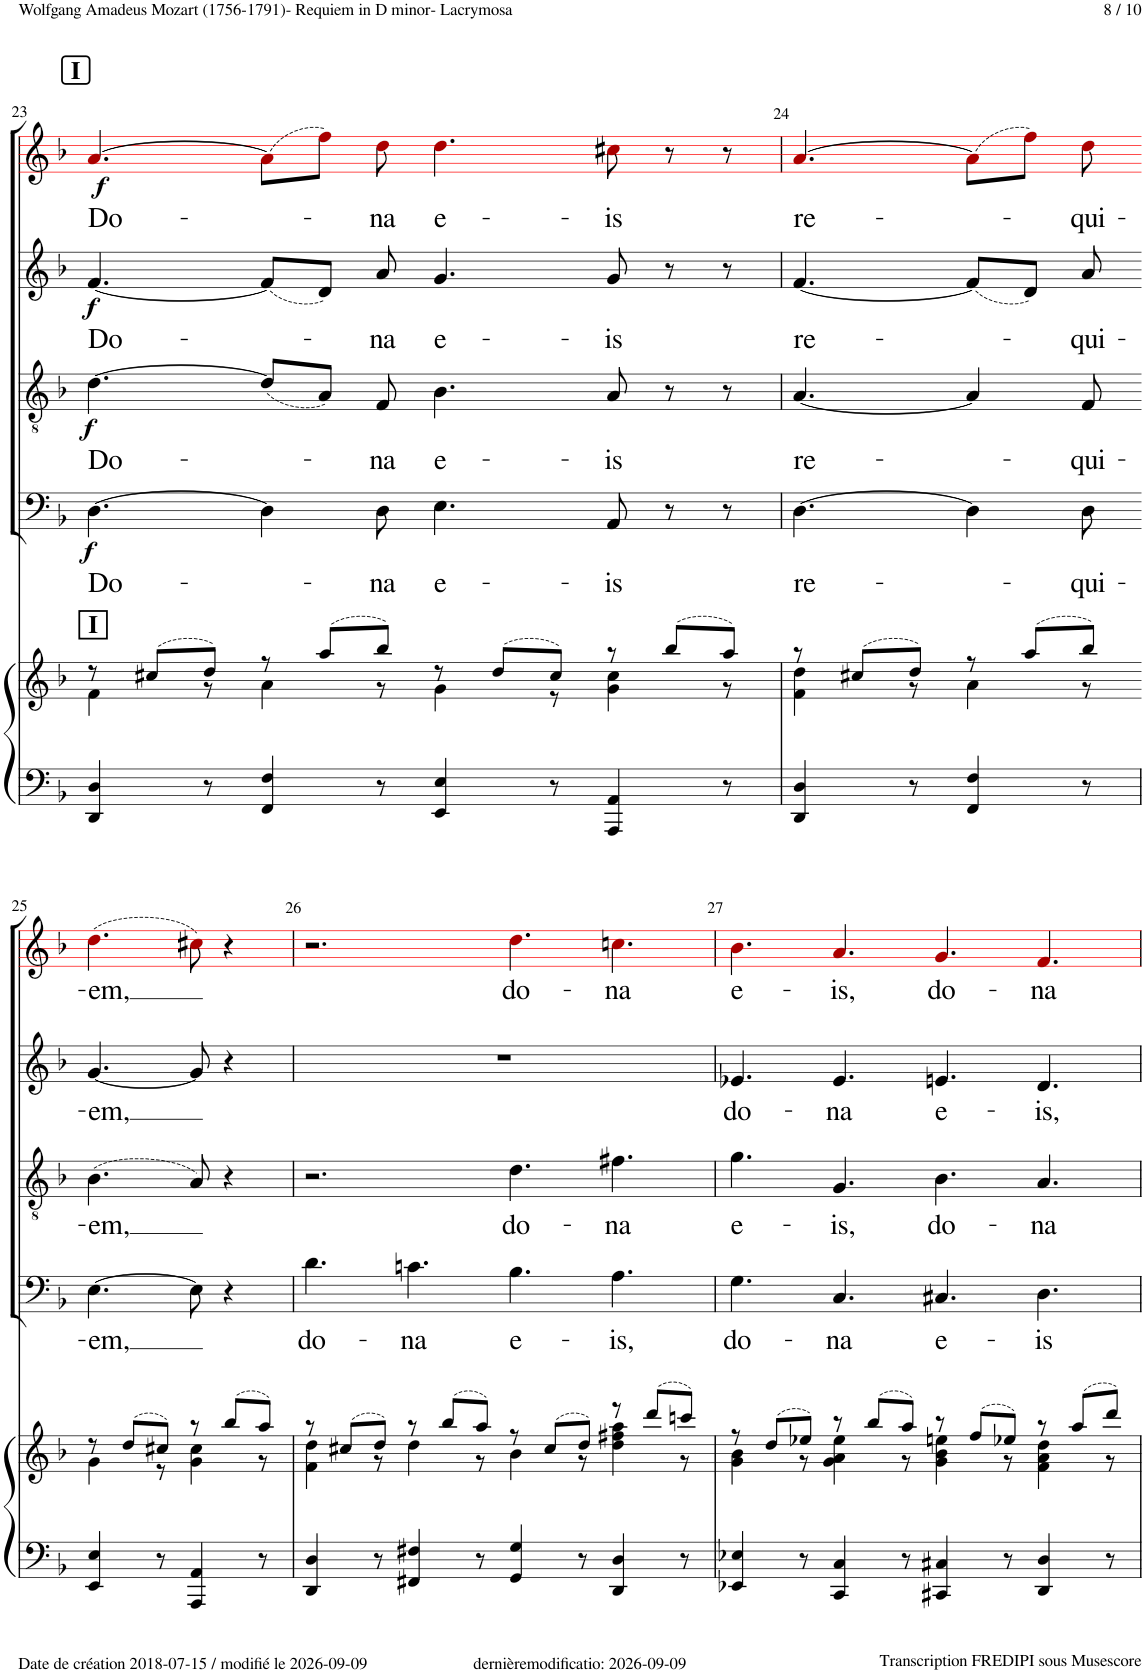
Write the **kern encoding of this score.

**kern	**kern	**kern	**text	**dynam	**kern	**text	**dynam	**kern	**text	**dynam	**kern	**text	**dynam
*part5	*part5	*part4	*part4	*part4	*part3	*part3	*part3	*part2	*part2	*part2	*part1	*part1	*part1
*staff6	*staff5	*staff4	*staff4	*staff4	*staff3	*staff3	*staff3	*staff2	*staff2	*staff2	*staff1	*staff1	*staff1
*I"Piano	*	*I"Bass	*	*	*I"Tenor	*	*	*I"Alto	*	*	*I"Soprano	*	*
*I'Pno	*	*	*	*	*	*	*	*	*	*	*	*	*
!!LO:PB:g=z
*clefF4	*clefG2	*clefF4	*	*	*clefGv2	*	*	*clefG2	*	*	*clefG2	*	*
*	*	*	*	*	*	*	*	*	*	*	*ITrd1c2	*	*
*k[b-]	*k[b-]	*k[b-]	*	*	*k[b-]	*	*	*k[b-]	*	*	*k[b-]	*	*
*M12/8	*M12/8	*M12/8	*	*	*M12/8	*	*	*M12/8	*	*	*M12/8	*	*
!!LO:REH:place=s1:a:B:cj:fs=14:t=I
=23	=23	=23	=23	=23	=23	=23	=23	=23	=23	=23	=23	=23	=23
*	*^	*	*	*	*	*	*	*	*	*	*	*	*
!	!LO:TX:a:B:t=I	!	!	!	!	!	!	!	!	!	!	!	!	!
!	!	!	!	!LO:LY:b	!LO:DY:b	!	!LO:LY:b	!LO:DY:b	!	!LO:LY:b	!LO:DY:b	!	!LO:LY:b	!LO:DY:b
4DD/ 4D/	8r	4f\	[4.D!\	Do-	f	[4.d!\	Do-	f	[4.f!/	Do-	f	[4.a!i/	Do-	f
.	(8cc#X/L	.	.	.	.	.	.	.	.	.	.	.	.	.
8r	8dd/J)	8r	.	.	.	.	.	.	.	.	.	.	.	.
4FF/ 4F/	8r	4a\	4D!\]	.	.	(8d!/L]	.	.	(8f!/L]	.	.	(8a!i\L]	.	.
.	(8aa/L	.	.	.	.	8A!/J)	.	.	8d!/J)	.	.	8ff!i\J)	.	.
!	!	!	!	!LO:LY:b	!	!	!LO:LY:b	!	!	!LO:LY:b	!	!	!LO:LY:b	!
8r	8bb-/J)	8r	8D!\	-na	.	8F!/	-na	.	8a!/	-na	.	8dd!i\	-na	.
!	!	!	!	!LO:LY:b	!	!	!LO:LY:b	!	!	!LO:LY:b	!	!	!LO:LY:b	!
4EE/ 4E/	8r	4g\	4.E!\	e-	.	4.B-!\	e-	.	4.g!/	e-	.	4.dd!i\	e-	.
.	(8dd/L	.	.	.	.	.	.	.	.	.	.	.	.	.
8r	8cc#/J)	8r	.	.	.	.	.	.	.	.	.	.	.	.
!	!	!	!	!LO:LY:b	!	!	!LO:LY:b	!	!	!LO:LY:b	!	!	!LO:LY:b	!
4AAA/ 4AA/	8r	4g\ 4cc#\	8AA!/	-is	.	8A!/	-is	.	8g!/	-is	.	8cc#X!i\	-is	.
.	(8bb-/L	.	8r	.	.	8r	.	.	8r	.	.	8r	.	.
8r	8aa/J)	8r	8r	.	.	8r	.	.	8r	.	.	8r	.	.
=24	=24	=24	=24	=24	=24	=24	=24	=24	=24	=24	=24	=24	=24	=24
!	!	!	!	!LO:LY:b	!	!	!LO:LY:b	!	!	!LO:LY:b	!	!	!LO:LY:b	!
4DD/ 4D/	8r	4f\ 4dd\	[4.D!\	re-	.	[4.A!/	re-	.	[4.f!/	re-	.	[4.a!i/	re-	.
.	(8cc#X/L	.	.	.	.	.	.	.	.	.	.	.	.	.
8r	8dd/J)	8r	.	.	.	.	.	.	.	.	.	.	.	.
4FF/ 4F/	8r	4a\	4D!\]	.	.	4A!/]	.	.	(8f!/L]	.	.	(8a!i\L]	.	.
.	(8aa/L	.	.	.	.	.	.	.	8d!/J)	.	.	8ff!i\J)	.	.
!	!	!	!	!LO:LY:b	!	!	!LO:LY:b	!	!	!LO:LY:b	!	!	!LO:LY:b	!
8r	8bb-/J)	8r	8D!\	-qui-	.	8F!/	-qui-	.	8a!/	-qui-	.	8dd!i\	-qui-	.
!!LO:LB:g=z
=25-	=25-	=25-	=25-	=25-	=25-	=25-	=25-	=25-	=25-	=25-	=25-	=25-	=25-	=25-
!	!	!	!	!LO:LY:b	!	!	!LO:LY:b	!	!	!LO:LY:b	!	!	!LO:LY:b	!
4EE/ 4E/	8r	4g\	[4.E!\	-em,	.	(4.B-!\	-em,	.	[4.g!/	-em,	.	(4.dd!i\	-em,	.
.	(8dd/L	.	.	.	.	.	.	.	.	.	.	.	.	.
8r	8cc#X/J)	8r	.	.	.	.	.	.	.	.	.	.	.	.
4AAA/ 4AA/	8r	4g\ 4cc#\	8E!\]	.	.	8A!/)	.	.	8g!/]	.	.	8cc#X!i\)	.	.
.	(8bb-/L	.	4r	.	.	4r	.	.	4r	.	.	4r	.	.
8r	8aa/J)	8r	.	.	.	.	.	.	.	.	.	.	.	.
=26	=26	=26	=26	=26	=26	=26	=26	=26	=26	=26	=26	=26	=26	=26
!	!	!	!	!LO:LY:b	!	!	!	!	!	!	!	!	!	!
4DD/ 4D/	8r	4f\ 4dd\	4.d!\	do-	.	2.r	.	.	1.r	.	.	2.r	.	.
.	(8cc#X/L	.	.	.	.	.	.	.	.	.	.	.	.	.
8r	8dd/J)	8r	.	.	.	.	.	.	.	.	.	.	.	.
!	!	!	!	!LO:LY:b	!	!	!	!	!	!	!	!	!	!
4FF#X/ 4F#X/	8r	4dd\	4.cn!\	-na	.	.	.	.	.	.	.	.	.	.
.	(8bb-/L	.	.	.	.	.	.	.	.	.	.	.	.	.
8r	8aa/J)	8r	.	.	.	.	.	.	.	.	.	.	.	.
!	!	!	!	!LO:LY:b	!	!	!LO:LY:b	!	!	!	!	!	!LO:LY:b	!
4GG/ 4G/	8r	4b-\	4.B-!\	e-	.	4.d!\	do-	.	.	.	.	4.dd!i\	do-	.
.	(8cc#/L	.	.	.	.	.	.	.	.	.	.	.	.	.
8r	8dd/J)	8r	.	.	.	.	.	.	.	.	.	.	.	.
!	!	!	!	!LO:LY:b	!	!	!LO:LY:b	!	!	!	!	!	!LO:LY:b	!
4DD/ 4D/	8r	4dd\ 4ff#X\ 4aa\	4.A!\	-is,	.	4.f#X!\	-na	.	.	.	.	4.ccn!i\	-na	.
.	(8ddd/L	.	.	.	.	.	.	.	.	.	.	.	.	.
8r	8cccn/J)	8r	.	.	.	.	.	.	.	.	.	.	.	.
=27	=27	=27	=27	=27	=27	=27	=27	=27	=27	=27	=27	=27	=27	=27
!	!	!	!	!LO:LY:b	!	!	!LO:LY:b	!	!	!LO:LY:b	!	!	!LO:LY:b	!
4EE-X/ 4E-X/	8r	4g\ 4b-\	4.G!\	do-	.	4.g!\	e-	.	4.e-X!/	do-	.	4.b-!i\	e-	.
.	(8dd/L	.	.	.	.	.	.	.	.	.	.	.	.	.
8r	8ee-X/J)	8r	.	.	.	.	.	.	.	.	.	.	.	.
!	!	!	!	!LO:LY:b	!	!	!LO:LY:b	!	!	!LO:LY:b	!	!	!LO:LY:b	!
4CC/ 4C/	8r	4g\ 4a\ 4ee-\	4.C!/	-na	.	4.G!/	-is,	.	4.e-!/	-na	.	4.a!i/	-is,	.
.	(8bb-/L	.	.	.	.	.	.	.	.	.	.	.	.	.
8r	8aa/J)	8r	.	.	.	.	.	.	.	.	.	.	.	.
!	!	!	!	!LO:LY:b	!	!	!LO:LY:b	!	!	!LO:LY:b	!	!	!LO:LY:b	!
4CC#X/ 4C#X/	8r	4g\ 4b-\ 4een\	4.C#X!/	e-	.	4.B-!\	do-	.	4.en!/	e-	.	4.g!i/	do-	.
.	(8ff/L	.	.	.	.	.	.	.	.	.	.	.	.	.
8r	8ee-X/J)	8r	.	.	.	.	.	.	.	.	.	.	.	.
!	!	!	!	!LO:LY:b	!	!	!LO:LY:b	!	!	!LO:LY:b	!	!	!LO:LY:b	!
4DD/ 4D/	8r	4f\ 4a\ 4dd\	4.D!\	-is	.	4.A!/	-na	.	4.d!/	-is,	.	4.f!i/	-na	.
.	(8aa/L	.	.	.	.	.	.	.	.	.	.	.	.	.
8r	8ddd/J)	8r	.	.	.	.	.	.	.	.	.	.	.	.
*	*v	*v	*	*	*	*	*	*	*	*	*	*	*	*
=	=	=	=	=	=	=	=	=	=	=	=	=	=
*-	*-	*-	*-	*-	*-	*-	*-	*-	*-	*-	*-	*-	*-
